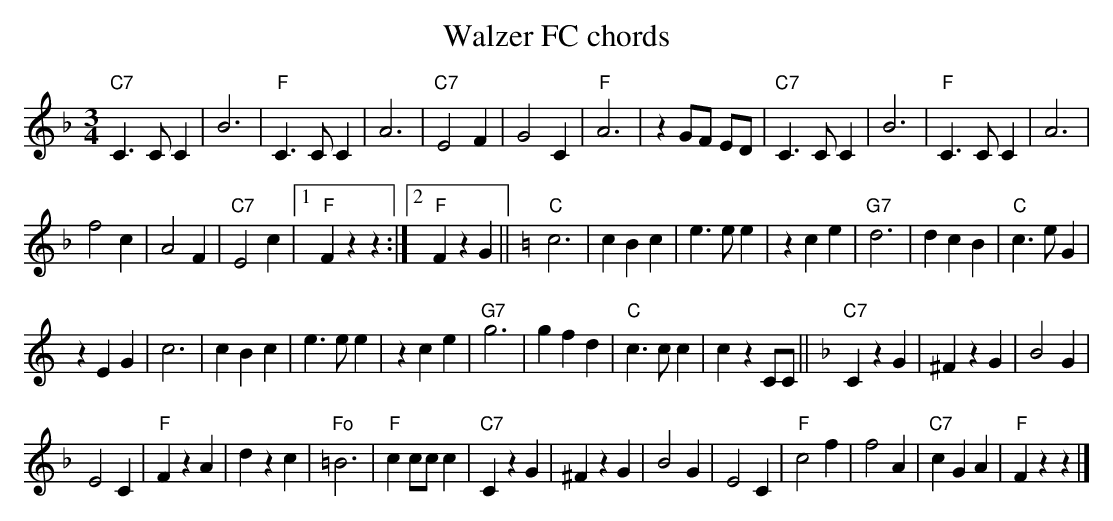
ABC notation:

X:1
T:Walzer FC chords
M:3/4
L:1/4
K:Fmaj%%MIDI gchordon
"C7"C>C C | B3 | "F"C>C C | A3 | "C7"E2F | G2C | "F"A3 | z G/2F/2 E/2D/2 | "C7"C>CC | B3 | "F"C>C C | A3 |
f2c | A2F | "C7"E2c |1 "F"Fzz :|2 "F"FzG || [K:Cmaj] "C"c3 | cBc | e>ee | zce | "G7"d3 | dcB | "C"c>eG |
zEG | c3 | cBc | e>ee | zce | "G7"g3 | gfd | "C"c>cc | cz C/2C/2 || [K:Fmaj] "C7"CzG | ^FzG | B2G |
E2C | "F"FzA | dzc | "Fo"=B3 | "F"c c/2c/2 c | "C7"CzG | ^FzG | B2G | E2C | "F"c2f | f2A | "C7"cGA | "F"Fzz |]
